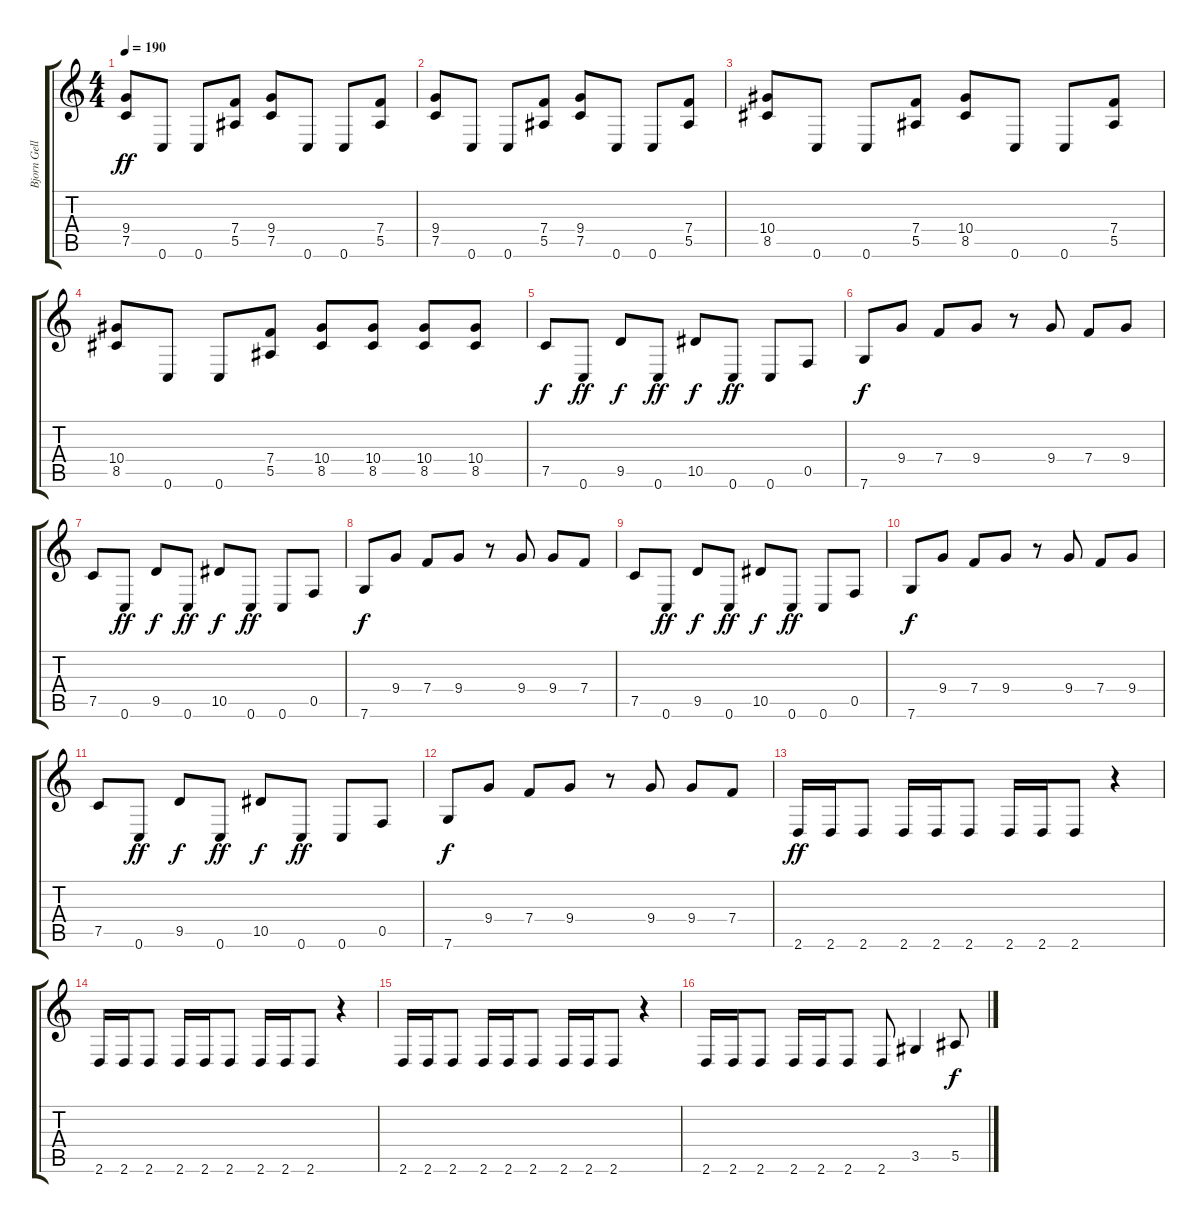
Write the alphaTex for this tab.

\track ("Bjorn Gellotte" "Bjorn Gell") {instrument distortionguitar}
\staff {score tabs}
\tuning (C4 G3 Eb3 Bb2 F2 C2) {hide}
\ts (4 4)
\tempo 190
\clef g2
\ks c
(9.4 7.5).8{dy ff} 0.6.8 0.6.8 (7.4 5.5).8 (9.4 7.5).8 0.6.8 0.6.8 (7.4 5.5).8 |
(9.4 7.5).8 0.6.8 0.6.8 (7.4 5.5).8 (9.4 7.5).8 0.6.8 0.6.8 (7.4 5.5).8 |
(10.4 8.5).8 0.6.8 0.6.8 (7.4 5.5).8 (10.4 8.5).8 0.6.8 0.6.8 (7.4 5.5).8 |
(10.4 8.5).8 0.6.8 0.6.8 (7.4 5.5).8 (10.4 8.5).8 (10.4 8.5).8 (10.4 8.5).8 (10.4 8.5).8 |
7.5.8{dy f} 0.6.8{dy ff} 9.5.8{dy f} 0.6.8{dy ff} 10.5.8{dy f} 0.6.8{dy ff} 0.6.8 0.5.8 |
7.6.8{dy f} 9.4.8 7.4.8 9.4.8 r.8 9.4.8 7.4.8 9.4.8 |
7.5.8 0.6.8{dy ff} 9.5.8{dy f} 0.6.8{dy ff} 10.5.8{dy f} 0.6.8{dy ff} 0.6.8 0.5.8 |
7.6.8{dy f} 9.4.8 7.4.8 9.4.8 r.8 9.4.8 9.4.8 7.4.8 |
7.5.8 0.6.8{dy ff} 9.5.8{dy f} 0.6.8{dy ff} 10.5.8{dy f} 0.6.8{dy ff} 0.6.8 0.5.8 |
7.6.8{dy f} 9.4.8 7.4.8 9.4.8 r.8 9.4.8 7.4.8 9.4.8 |
7.5.8 0.6.8{dy ff} 9.5.8{dy f} 0.6.8{dy ff} 10.5.8{dy f} 0.6.8{dy ff} 0.6.8 0.5.8 |
7.6.8{dy f} 9.4.8 7.4.8 9.4.8 r.8 9.4.8 9.4.8 7.4.8 |
2.6.16{dy ff} 2.6.16 2.6.8 2.6.16 2.6.16 2.6.8 2.6.16 2.6.16 2.6.8 r.4 |
2.6.16 2.6.16 2.6.8 2.6.16 2.6.16 2.6.8 2.6.16 2.6.16 2.6.8 r.4 |
2.6.16 2.6.16 2.6.8 2.6.16 2.6.16 2.6.8 2.6.16 2.6.16 2.6.8 r.4 |
2.6.16 2.6.16 2.6.8 2.6.16 2.6.16 2.6.8 2.6.8 3.5.4 5.5.8{dy f}
